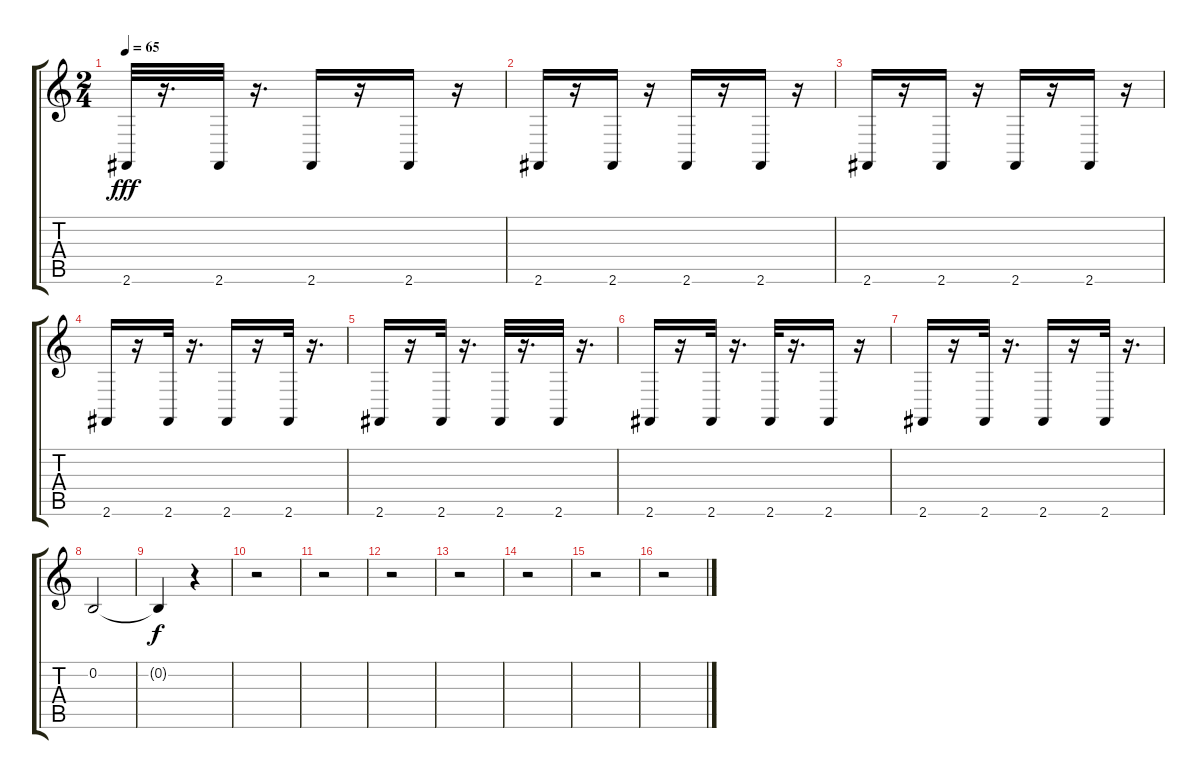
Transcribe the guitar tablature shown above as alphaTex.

\track "" {instrument drawbarorgan}
\staff {score tabs}
\tuning (E4 B3 G3 D3 A2 E2) {hide}
\ts (2 4)
\tempo 65
\clef g2
\ks c
2.6.32{dy fff} r.16{d} 2.6.32 r.16{d} 2.6.16 r.16 2.6.16 r.16 |
2.6.16 r.16 2.6.16 r.16 2.6.16 r.16 2.6.16 r.16 |
2.6.16 r.16 2.6.16 r.16 2.6.16 r.16 2.6.16 r.16 |
2.6.16 r.16 2.6.32 r.16{d} 2.6.16 r.16 2.6.32 r.16{d} |
2.6.16 r.16 2.6.32 r.16{d} 2.6.32 r.16{d} 2.6.32 r.16{d} |
2.6.16 r.16 2.6.32 r.16{d} 2.6.32 r.16{d} 2.6.16 r.16 |
2.6.16 r.16 2.6.32 r.16{d} 2.6.16 r.16 2.6.32 r.16{d} |
0.2.2 |
0.2{t}.4{dy f} r.4 |
r.2 |
r.2 |
r.2 |
r.2 |
r.2 |
r.2 |
r.2
